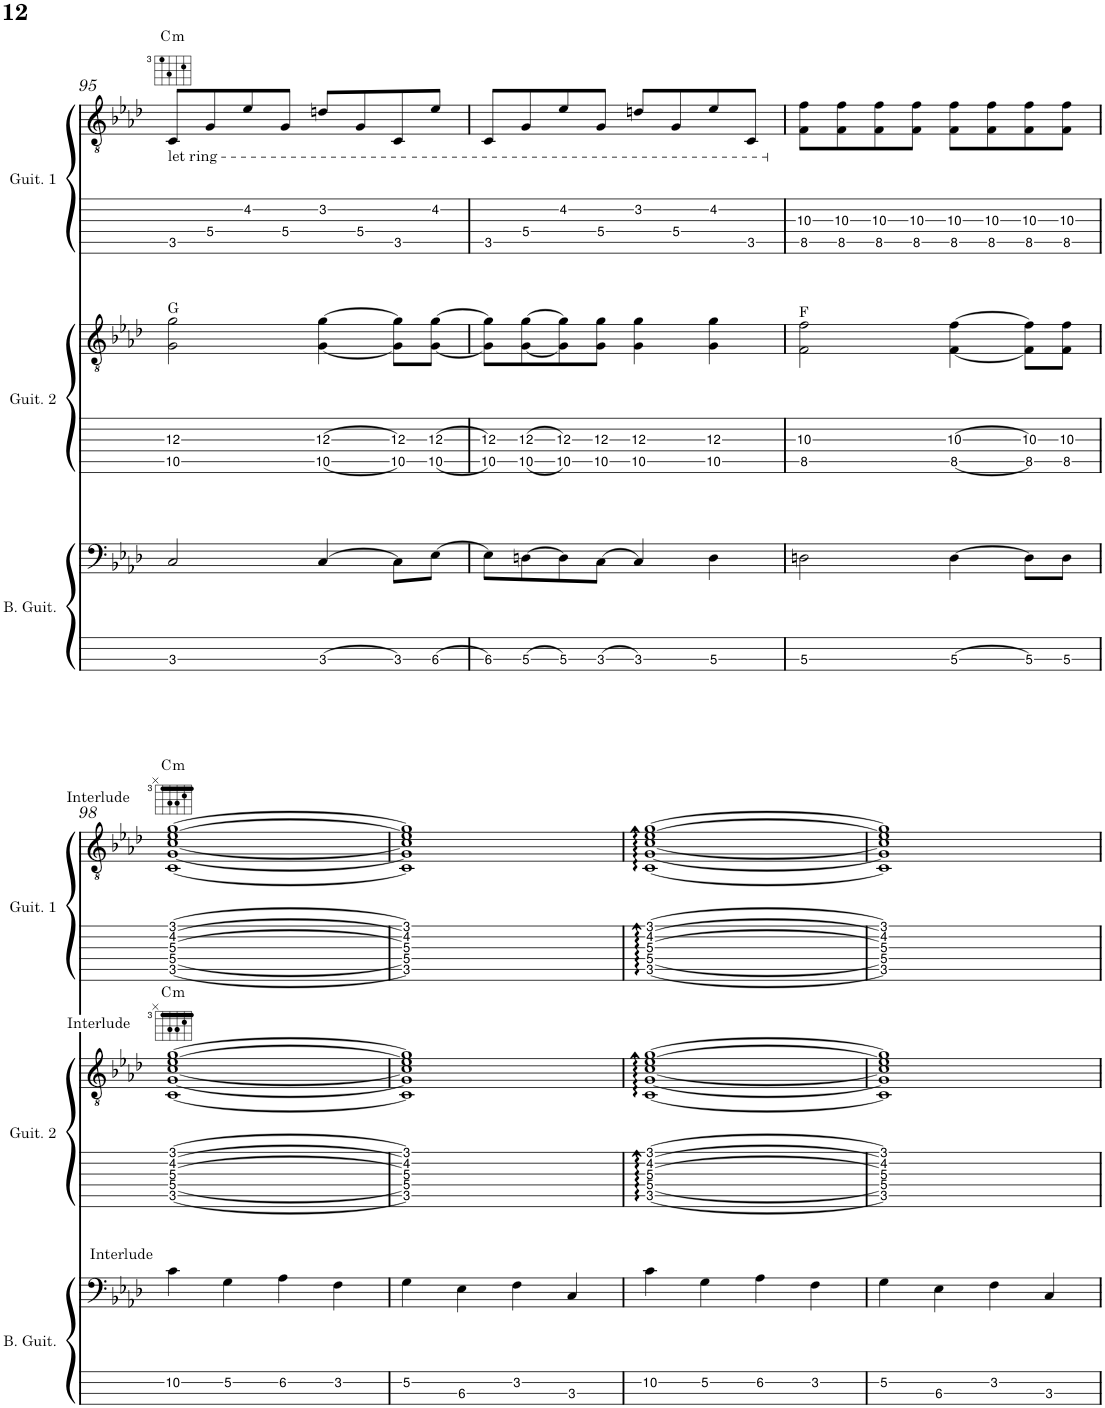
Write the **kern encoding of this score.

**kern	**kern	**kern	**kern	**harte	**kern	**kern	**harte
*part3	*part3	*part2	*part2	*part2	*part1	*part1	*part1
*staff6	*staff5	*staff4	*staff3	*	*staff2	*staff1	*
*I"Bass	*	*I"Guitar 2	*	*	*I"Guitar 1	*	*
*	*	*I'Guit. 2	*	*	*I'Guit. 1	*	*
!!LO:PB:g=z
*	*clefF4	*	*clefGv2	*	*	*clefGv2	*
*Trd7c12	*Trd7c12	*	*	*	*	*	*
*k[b-e-a-d-]	*k[b-e-a-d-]	*k[b-e-a-d-]	*k[b-e-a-d-]	*	*k[b-e-a-d-]	*k[b-e-a-d-]	*
*M4/4	*M4/4	*M4/4	*M4/4	*	*M4/4	*M4/4	*
=95	=95	=95	=95	=95	=95	=95	=95
!	!	!	!	!	!	!LO:TX:b:t=let ring	!
!	!	!	!LO:TX:a:t=G	!	!	!	!LO:H:kt=m
2C	2C/	2G 2g	2G\ 2g\	.	8CL	8C/L	C:min
.	.	.	.	.	8GJ	8G/	.
.	.	.	.	.	8e-L	8e-/	.
.	.	.	.	.	8GJ	8G/J	.
[4C	[4C/	[4G [4g	[4G\ [4g\	.	8dnL	8dn/L	.
.	.	.	.	.	8GJ	8G/	.
8CL]	8C\L]	8G]\ 8g]\L	8G\] 8g\]L	.	8CL	8C/	.
[8E-J	[8E-\J	[8G\ [8g\J	[8G\ [8g\J	.	8e-J	8e-/J	.
=96	=96	=96	=96	=96	=96	=96	=96
8E-L]	8E-\L]	8G]\ 8g]\L	8G\] 8g\]L	.	8CL	8C/L	.
[8DnJ	[8Dn\	[8G\ [8g\J	[8G\ [8g\	.	8GJ	8G/	.
8DL]	8D\]	8G]\ 8g]\L	8G\] 8g\]	.	8e-L	8e-/	.
[8CJ	[8C\J	8G\ 8g\J	8G\ 8g\J	.	8GJ	8G/J	.
4C]	4C/]	4G 4g	4G\ 4g\	.	8dnL	8dn/L	.
.	.	.	.	.	8GJ	8G/	.
4D	4D\	4G 4g	4G\ 4g\	.	8e-L	8e-/	.
.	.	.	.	.	8CJ	8C/J	.
=97	=97	=97	=97	=97	=97	=97	=97
!	!	!	!LO:TX:a:t=F	!	!	!	!
2Dn	2Dn\	2F 2f	2F\ 2f\	.	8F\ 8f\L	8F\ 8f\L	.
.	.	.	.	.	8F\ 8f\J	8F\ 8f\	.
.	.	.	.	.	8F\ 8f\L	8F\ 8f\	.
.	.	.	.	.	8F\ 8f\J	8F\ 8f\J	.
[4D	[4D\	[4F [4f	[4F\ [4f\	.	8F\ 8f\L	8F\ 8f\L	.
.	.	.	.	.	8F\ 8f\J	8F\ 8f\	.
8DL]	8D\L]	8F]\ 8f]\L	8F\] 8f\]L	.	8F\ 8f\L	8F\ 8f\	.
8DJ	8D\J	8F\ 8f\J	8F\ 8f\J	.	8F\ 8f\J	8F\ 8f\J	.
!!LO:LB:g=z
=98	=98	=98	=98	=98	=98	=98	=98
!	!	!	!	!	!	!LO:TX:a:t=Interlude	!
!	!	!	!LO:TX:a:t=Interlude	!	!	!	!
!	!LO:TX:a:t=Interlude	!	!	!LO:H:kt=m	!	!	!LO:H:kt=m
4c	4c\	[1C [1G [1c [1e- [1g	[1C [1G [1c [1e- [1g	C:min	[1C [1G [1c [1e- [1g	[1C [1G [1c [1e- [1g	C:min
4G	4G\	.	.	.	.	.	.
4A-	4A-\	.	.	.	.	.	.
4F	4F\	.	.	.	.	.	.
=99	=99	=99	=99	=99	=99	=99	=99
4G	4G\	1C] 1G] 1c] 1e-] 1g]	1C] 1G] 1c] 1e-] 1g]	.	1C] 1G] 1c] 1e-] 1g]	1C] 1G] 1c] 1e-] 1g]	.
4E-	4E-\	.	.	.	.	.	.
4F	4F\	.	.	.	.	.	.
4C	4C/	.	.	.	.	.	.
=100	=100	=100	=100	=100	=100	=100	=100
4c	4c\	[1C [1G [1c [1e- [1g	[1C [1G [1c [1e- [1g	.	[1C [1G [1c [1e- [1g	[1C [1G [1c [1e- [1g	.
4G	4G\	.	.	.	.	.	.
4A-	4A-\	.	.	.	.	.	.
4F	4F\	.	.	.	.	.	.
=101	=101	=101	=101	=101	=101	=101	=101
4G	4G\	1C] 1G] 1c] 1e-] 1g]	1C] 1G] 1c] 1e-] 1g]	.	1C] 1G] 1c] 1e-] 1g]	1C] 1G] 1c] 1e-] 1g]	.
4E-	4E-\	.	.	.	.	.	.
4F	4F\	.	.	.	.	.	.
4C	4C/	.	.	.	.	.	.
=	=	=	=	=	=	=	=
*-	*-	*-	*-	*-	*-	*-	*-
